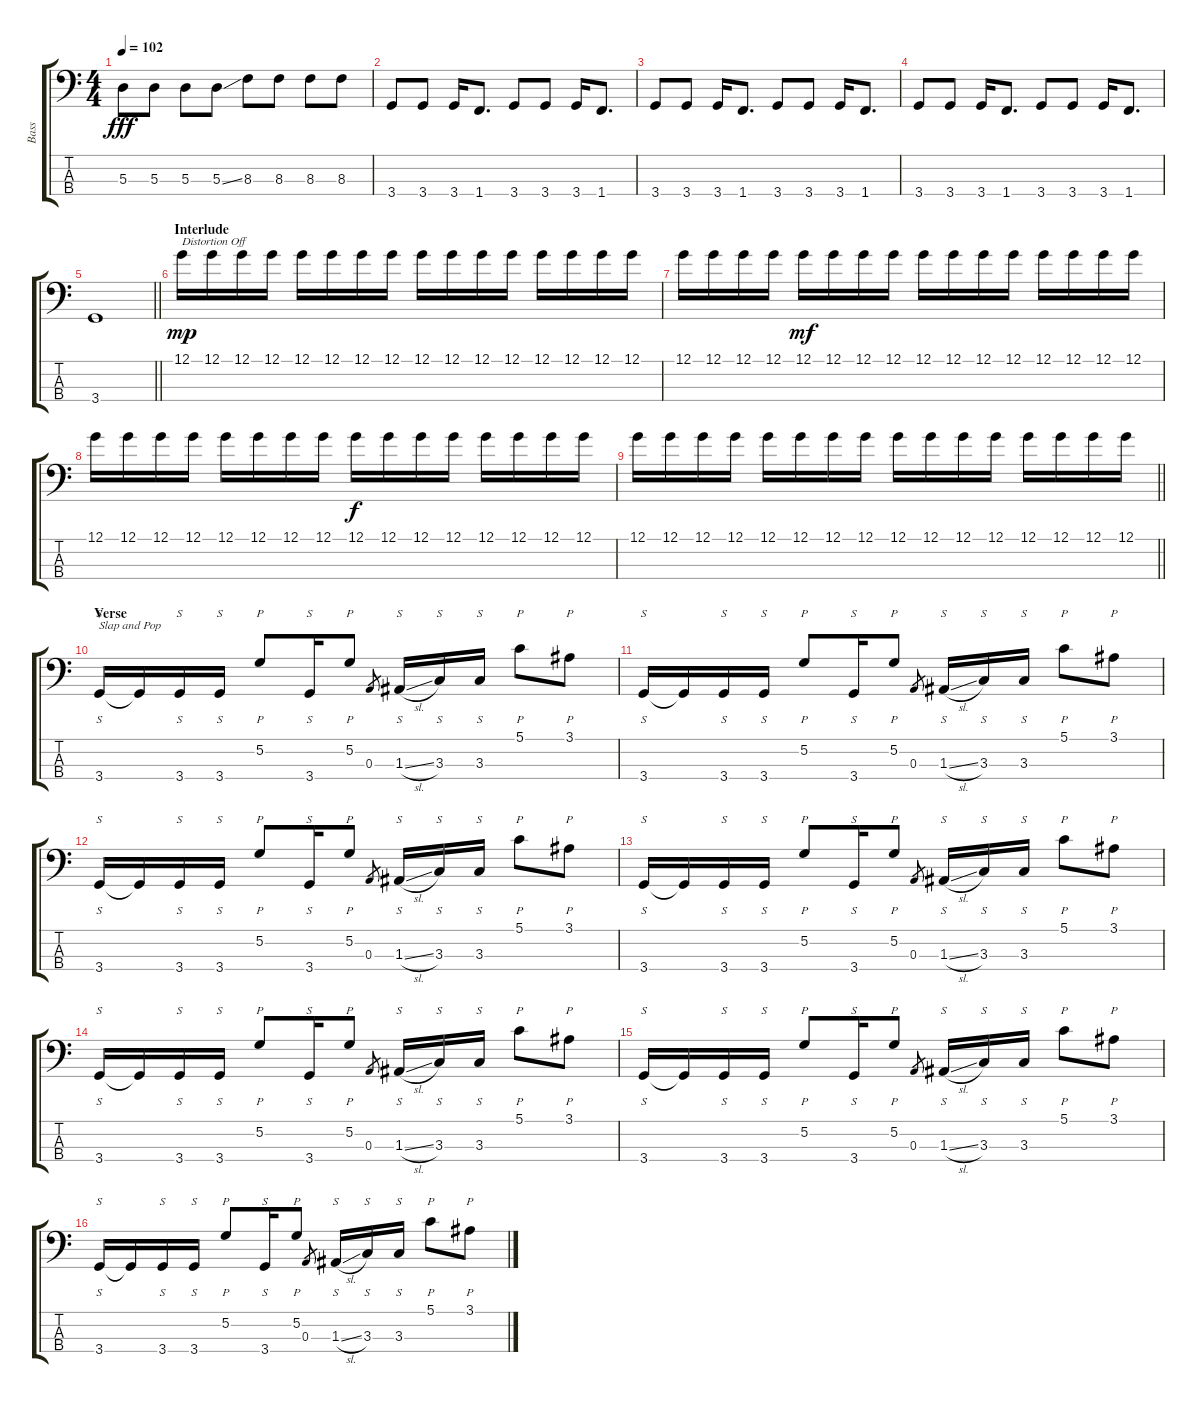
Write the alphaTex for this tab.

\track ("Bass" "Bass") {instrument electricbassfinger}
\staff {score tabs}
\tuning (G2 D2 A1 E1) {hide}
\ts (4 4)
\tempo 102
\clef f4
\ks c
5.3.8{dy fff} 5.3.8 5.3.8 5.3{ss}.8 8.3.8 8.3.8 8.3.8 8.3.8 |
3.4.8 3.4.8 3.4.16 1.4.8{d} 3.4.8 3.4.8 3.4.16 1.4.8{d} |
3.4.8 3.4.8 3.4.16 1.4.8{d} 3.4.8 3.4.8 3.4.16 1.4.8{d} |
3.4.8 3.4.8 3.4.16 1.4.8{d} 3.4.8 3.4.8 3.4.16 1.4.8{d} |
\barLineRight lightlight
3.4.1 |
\section ("" "Interlude")
12.1.16{txt "Distortion Off" dy mp balance 8 instrument electricbassfinger} 12.1.16 12.1.16 12.1.16 12.1.16 12.1.16 12.1.16 12.1.16 12.1.16 12.1.16 12.1.16 12.1.16 12.1.16 12.1.16 12.1.16 12.1.16 |
12.1.16 12.1.16 12.1.16 12.1.16 12.1.16{dy mf} 12.1.16 12.1.16 12.1.16 12.1.16 12.1.16 12.1.16 12.1.16 12.1.16 12.1.16 12.1.16 12.1.16 |
12.1.16 12.1.16 12.1.16 12.1.16 12.1.16 12.1.16 12.1.16 12.1.16 12.1.16{dy f} 12.1.16 12.1.16 12.1.16 12.1.16 12.1.16 12.1.16 12.1.16 |
\barLineRight lightlight
12.1.16 12.1.16 12.1.16 12.1.16 12.1.16 12.1.16 12.1.16 12.1.16 12.1.16 12.1.16 12.1.16 12.1.16 12.1.16 12.1.16 12.1.16 12.1.16 |
\section ("" "Verse")
3.4.16{s txt "Slap and Pop" instrument slapbass1} 3.4{t}.16 3.4.16{s} 3.4.16{s} 5.2.8{p} 3.4.16{s} 5.2.8{p} 0.3.8{gr} 1.3{sl}.16{s} 3.3.16{s} 3.3.16{s} 5.1.8{p} 3.1.8{p} |
3.4.16{s} 3.4{t}.16 3.4.16{s} 3.4.16{s} 5.2.8{p} 3.4.16{s} 5.2.8{p} 0.3.8{gr} 1.3{sl}.16{s} 3.3.16{s} 3.3.16{s} 5.1.8{p} 3.1.8{p} |
3.4.16{s} 3.4{t}.16 3.4.16{s} 3.4.16{s} 5.2.8{p} 3.4.16{s} 5.2.8{p} 0.3.8{gr} 1.3{sl}.16{s} 3.3.16{s} 3.3.16{s} 5.1.8{p} 3.1.8{p} |
3.4.16{s} 3.4{t}.16 3.4.16{s} 3.4.16{s} 5.2.8{p} 3.4.16{s} 5.2.8{p} 0.3.8{gr} 1.3{sl}.16{s} 3.3.16{s} 3.3.16{s} 5.1.8{p} 3.1.8{p} |
3.4.16{s} 3.4{t}.16 3.4.16{s} 3.4.16{s} 5.2.8{p} 3.4.16{s} 5.2.8{p} 0.3.8{gr} 1.3{sl}.16{s} 3.3.16{s} 3.3.16{s} 5.1.8{p} 3.1.8{p} |
3.4.16{s} 3.4{t}.16 3.4.16{s} 3.4.16{s} 5.2.8{p} 3.4.16{s} 5.2.8{p} 0.3.8{gr} 1.3{sl}.16{s} 3.3.16{s} 3.3.16{s} 5.1.8{p} 3.1.8{p} |
3.4.16{s} 3.4{t}.16 3.4.16{s} 3.4.16{s} 5.2.8{p} 3.4.16{s} 5.2.8{p} 0.3.8{gr} 1.3{sl}.16{s} 3.3.16{s} 3.3.16{s} 5.1.8{p} 3.1.8{p}
